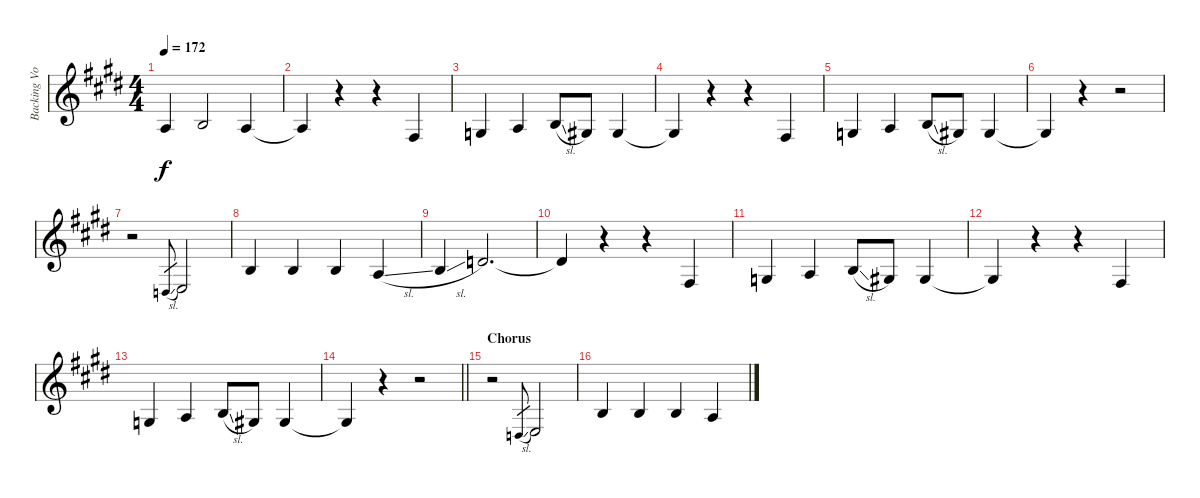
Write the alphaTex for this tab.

\track ("Backing Vocals" "Backing Vo") {instrument lead6voice}
\staff {score}
\tuning (E4 B3 G3 D3 A2 E2) {hide}
\ts (4 4)
\tempo 172
\clef g2
\ks e
2.3{t}.4{dy f} 4.3.2 2.3.4 |
2.3{t}.4 r.4 r.4 4.4.4 |
5.4.4 7.4.4 9.4{sl}.8 6.4.8 6.4.4 |
6.4{t}.4 r.4 r.4 4.4.4 |
5.4.4 7.4.4 9.4{sl}.8 6.4.8 6.4.4 |
6.4{t}.4 r.4 r.2 |
r.2 0.4{sl}.8{gr} 2.4.2 |
4.3.4 4.3.4 4.3.4 2.3{sl}.4 |
4.3{sl}.4 7.3.2{d} |
7.3{t}.4 r.4 r.4 4.4.4 |
5.4.4 7.4.4 9.4{sl}.8 6.4.8 6.4.4 |
6.4{t}.4 r.4 r.4 4.4.4 |
5.4.4 7.4.4 9.4{sl}.8 6.4.8 6.4.4 |
\barLineRight lightlight
6.4{t}.4 r.4 r.2 |
\section ("" "Chorus")
r.2 0.4{sl}.8{gr} 2.4.2 |
4.3.4 4.3.4 4.3.4 2.3.4
